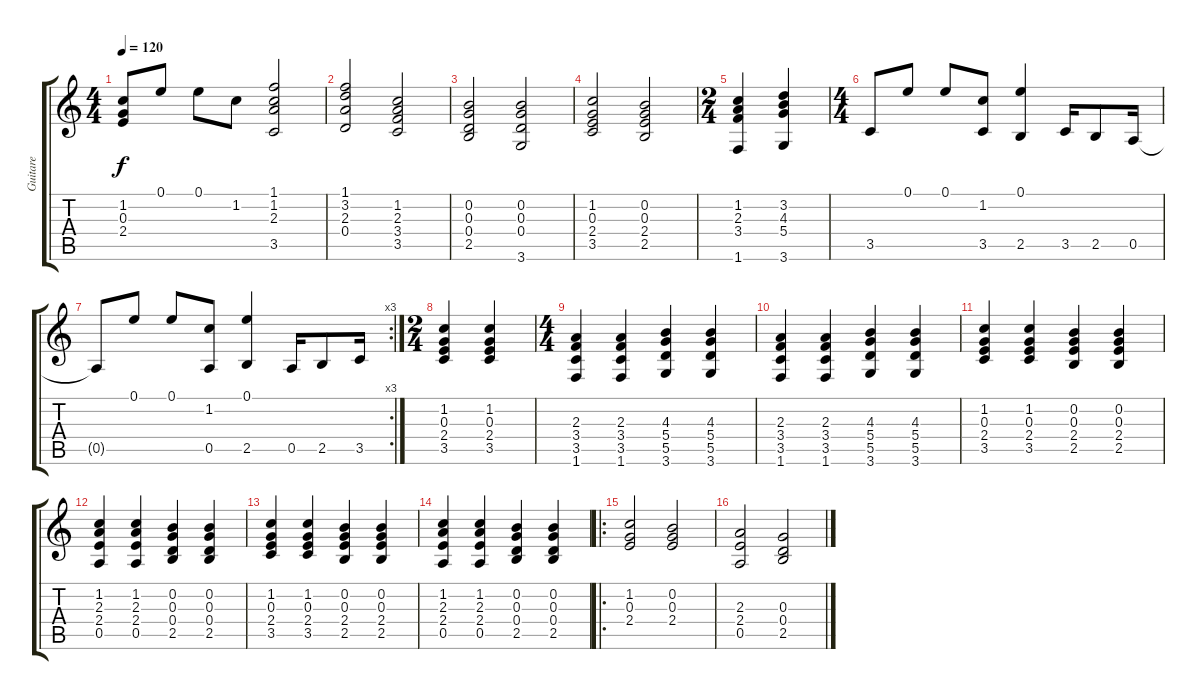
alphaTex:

\track ("Guitare" "Guitare") {instrument electricguitarjazz}
\staff {score tabs}
\tuning (E4 B3 G3 D3 A2 E2) {hide}
\ts (4 4)
\tempo 120
\clef g2
\ks c
(1.2 0.3 2.4).8{dy f} 0.1.8 0.1.8 1.2.8 (1.1 1.2 2.3 3.5).2 |
(1.1 3.2 2.3 0.4).2 (1.2 2.3 3.4 3.5).2 |
(0.2 0.3 0.4 2.5).2 (0.2 0.3 0.4 3.6).2 |
(1.2 0.3 2.4 3.5).2 (0.2 0.3 2.4 2.5).2 |
\ts (2 4)
(1.2 2.3 3.4 1.6).4 (3.2 4.3 5.4 3.6).4 |
\ts (4 4)
3.5.8 0.1.8 0.1.8 (1.2 3.5).8 (0.1 2.5).4 3.5.16 2.5.8 0.5.16 |
\rc 3
0.5{t}.8 0.1.8 0.1.8 (1.2 0.5).8 (0.1 2.5).4 0.5.16 2.5.8 3.5.16 |
\ts (2 4)
(1.2 0.3 2.4 3.5).4 (1.2 0.3 2.4 3.5).4 |
\ts (4 4)
(2.3 3.4 3.5 1.6).4 (2.3 3.4 3.5 1.6).4 (4.3 5.4 5.5 3.6).4 (4.3 5.4 5.5 3.6).4 |
(2.3 3.4 3.5 1.6).4 (2.3 3.4 3.5 1.6).4 (4.3 5.4 5.5 3.6).4 (4.3 5.4 5.5 3.6).4 |
(1.2 0.3 2.4 3.5).4 (1.2 0.3 2.4 3.5).4 (0.2 0.3 2.4 2.5).4 (0.2 0.3 2.4 2.5).4 |
(1.2 2.3 2.4 0.5).4 (1.2 2.3 2.4 0.5).4 (0.2 0.3 0.4 2.5).4 (0.2 0.3 0.4 2.5).4 |
(1.2 0.3 2.4 3.5).4 (1.2 0.3 2.4 3.5).4 (0.2 0.3 2.4 2.5).4 (0.2 0.3 2.4 2.5).4 |
(1.2 2.3 2.4 0.5).4 (1.2 2.3 2.4 0.5).4 (0.2 0.3 0.4 2.5).4 (0.2 0.3 0.4 2.5).4 |
\ro
(1.2 0.3 2.4).2 (0.2 0.3 2.4).2 |
(2.3 2.4 0.5).2 (0.3 0.4 2.5).2
